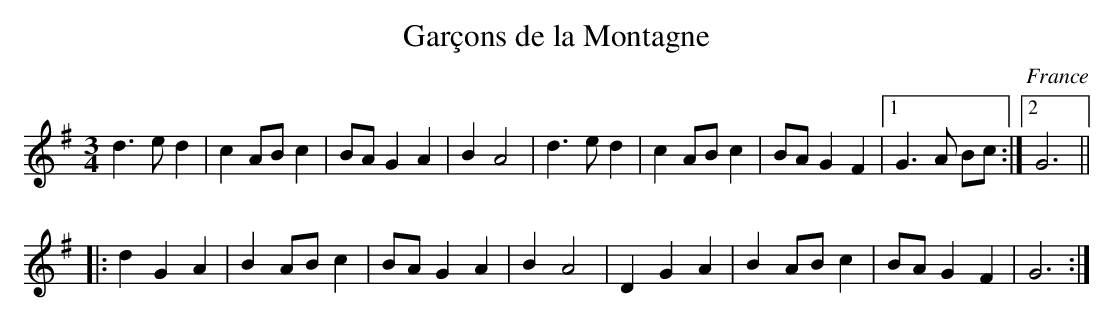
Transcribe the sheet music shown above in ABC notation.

X:1
T:Garçons de la Montagne
M:3/4
O:France
K:G major
d3ed2|c2ABc2|BAG2A2|B2A4|\
d3ed2|c2ABc2|BAG2F2|1 G3A Bc:|2 G6||
|:d2G2A2|B2ABc2|BAG2A2|B2A4|\
D2G2A2|B2ABc2|BAG2F2|G6:|
